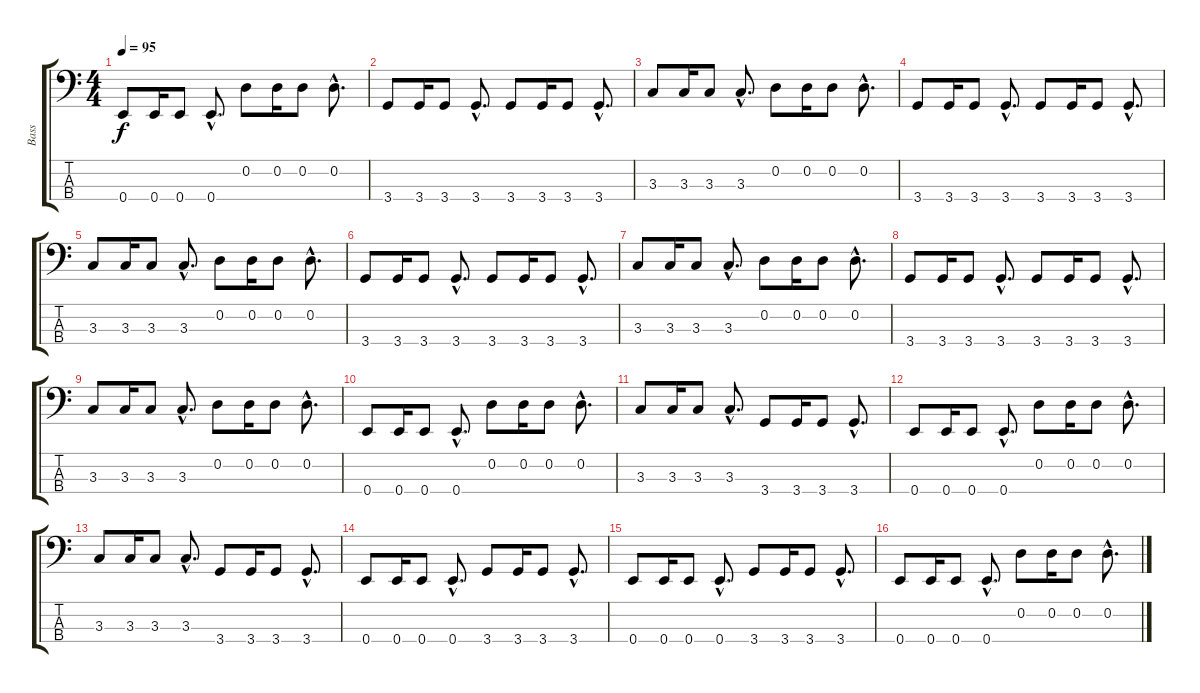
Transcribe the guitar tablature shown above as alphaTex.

\track ("Bass" "Bass") {instrument electricbassfinger}
\staff {score tabs}
\tuning (G2 D2 A1 E1) {hide}
\ts (4 4)
\tempo 95
\clef f4
\ks c
0.4.8{dy f} 0.4.16 0.4.8 0.4{hac}.8{d} 0.2.8 0.2.16 0.2.8 0.2{hac}.8{d} |
3.4.8 3.4.16 3.4.8 3.4{hac}.8{d} 3.4.8 3.4.16 3.4.8 3.4{hac}.8{d} |
3.3.8 3.3.16 3.3.8 3.3{hac}.8{d} 0.2.8 0.2.16 0.2.8 0.2{hac}.8{d} |
3.4.8 3.4.16 3.4.8 3.4{hac}.8{d} 3.4.8 3.4.16 3.4.8 3.4{hac}.8{d} |
3.3.8 3.3.16 3.3.8 3.3{hac}.8{d} 0.2.8 0.2.16 0.2.8 0.2{hac}.8{d} |
3.4.8 3.4.16 3.4.8 3.4{hac}.8{d} 3.4.8 3.4.16 3.4.8 3.4{hac}.8{d} |
3.3.8 3.3.16 3.3.8 3.3{hac}.8{d} 0.2.8 0.2.16 0.2.8 0.2{hac}.8{d} |
3.4.8 3.4.16 3.4.8 3.4{hac}.8{d} 3.4.8 3.4.16 3.4.8 3.4{hac}.8{d} |
3.3.8 3.3.16 3.3.8 3.3{hac}.8{d} 0.2.8 0.2.16 0.2.8 0.2{hac}.8{d} |
0.4.8 0.4.16 0.4.8 0.4{hac}.8{d} 0.2.8 0.2.16 0.2.8 0.2{hac}.8{d} |
3.3.8 3.3.16 3.3.8 3.3{hac}.8{d} 3.4.8 3.4.16 3.4.8 3.4{hac}.8{d} |
0.4.8 0.4.16 0.4.8 0.4{hac}.8{d} 0.2.8 0.2.16 0.2.8 0.2{hac}.8{d} |
3.3.8 3.3.16 3.3.8 3.3{hac}.8{d} 3.4.8 3.4.16 3.4.8 3.4{hac}.8{d} |
0.4.8 0.4.16 0.4.8 0.4{hac}.8{d} 3.4.8 3.4.16 3.4.8 3.4{hac}.8{d} |
0.4.8 0.4.16 0.4.8 0.4{hac}.8{d} 3.4.8 3.4.16 3.4.8 3.4{hac}.8{d} |
0.4.8 0.4.16 0.4.8 0.4{hac}.8{d} 0.2.8 0.2.16 0.2.8 0.2{hac}.8{d}
